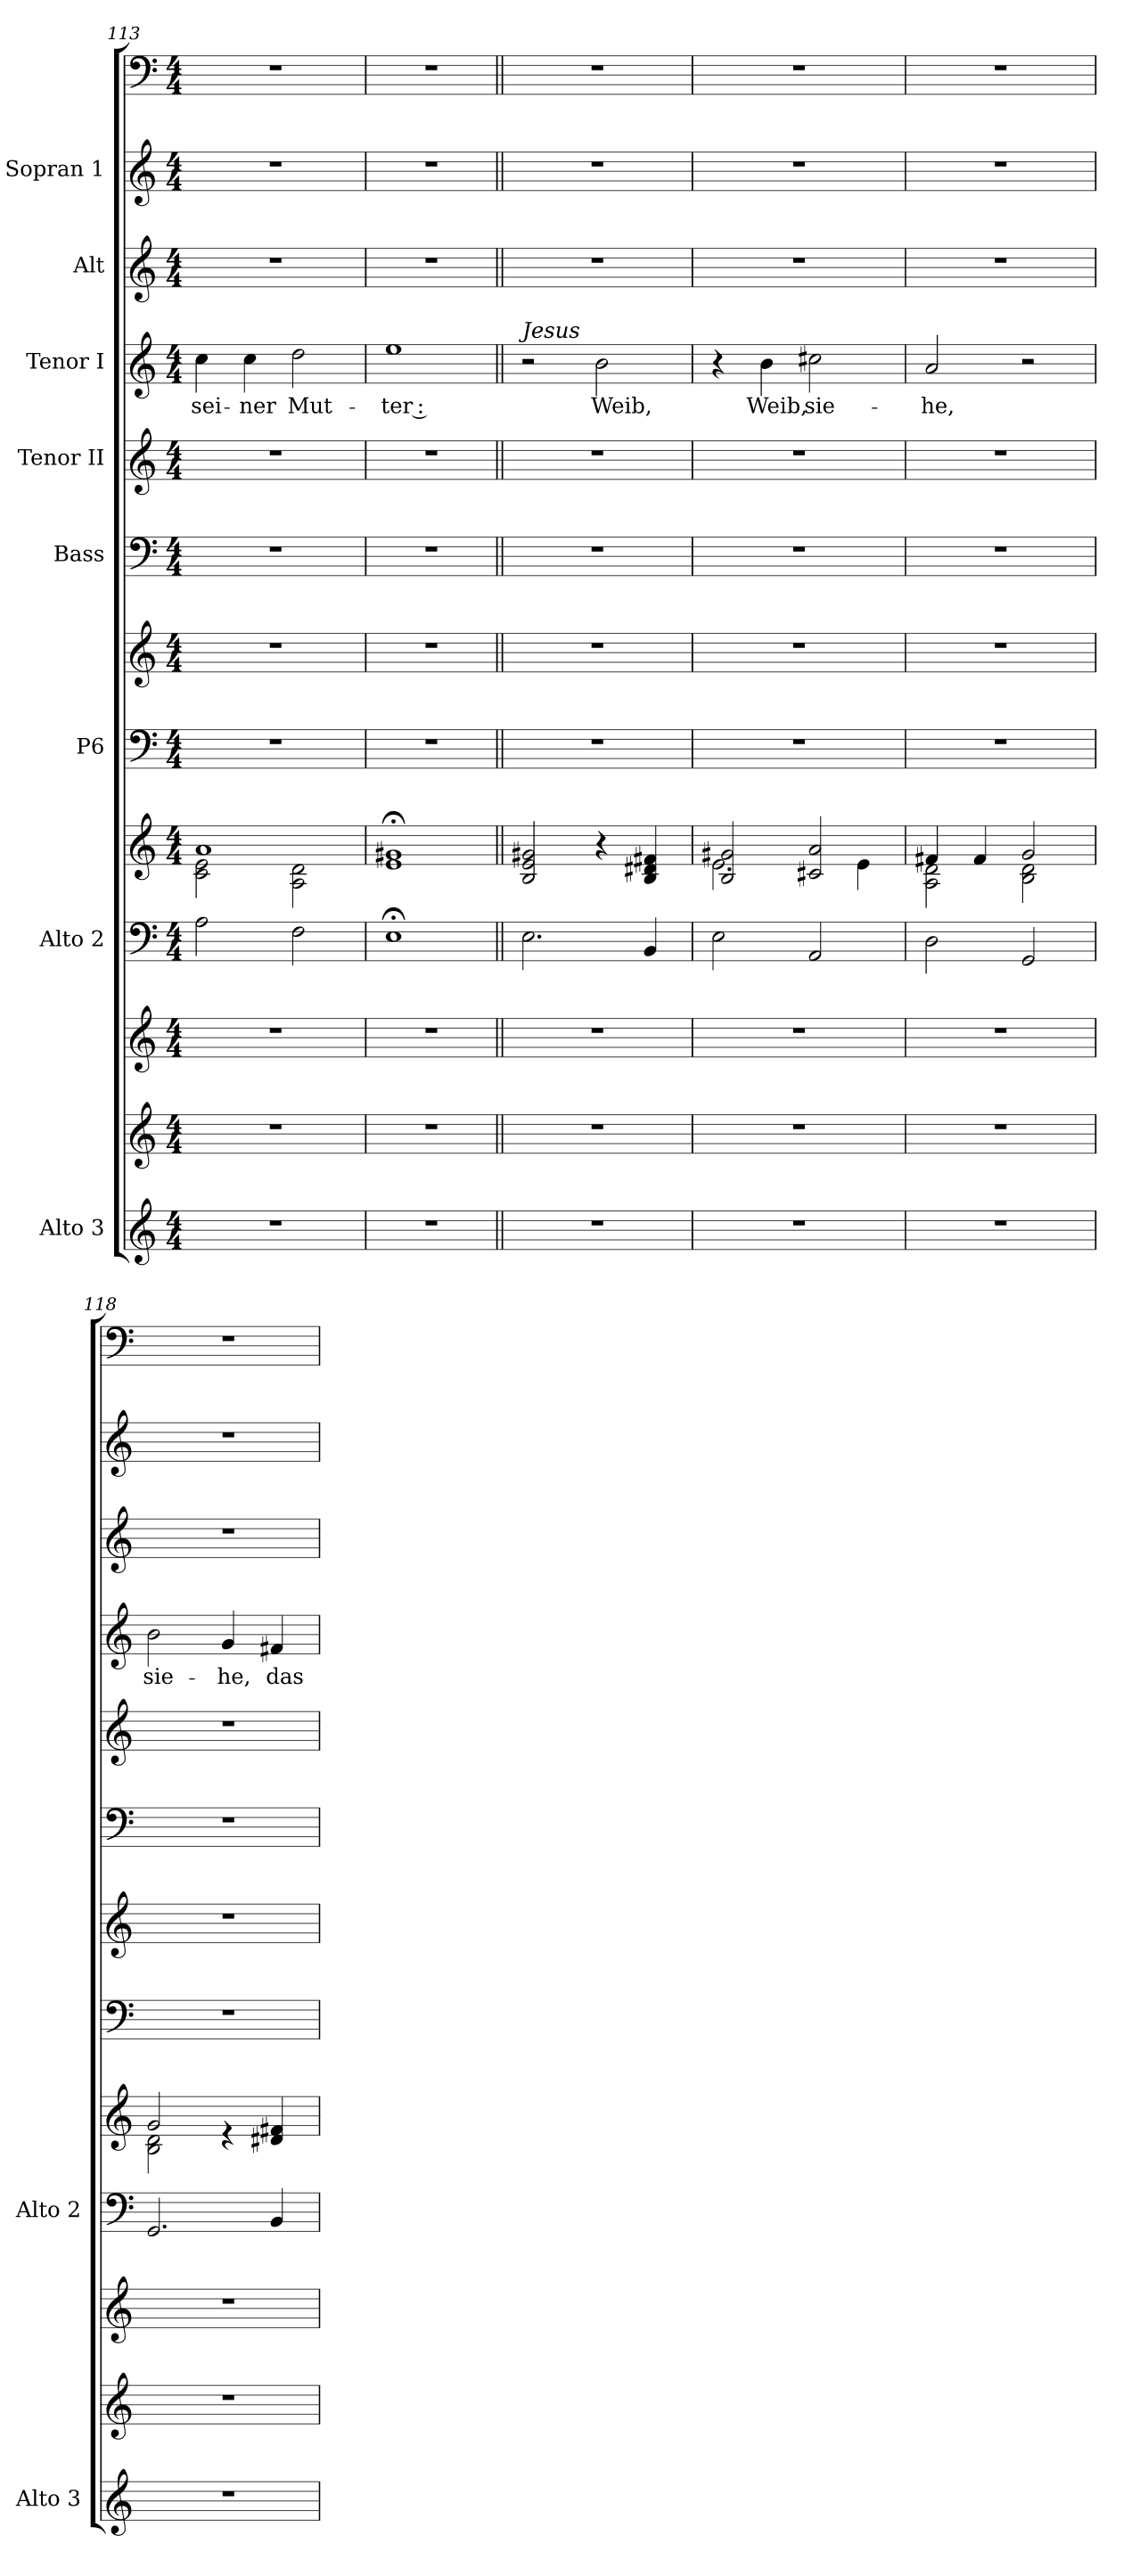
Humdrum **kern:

**kern	**kern	**kern	**kern	**kern	**kern	**kern	**kern	**kern	**kern	**text	**kern	**kern	**kern
*part11	*part10	*part9	*part8	*part8	*part7	*part7	*part6	*part5	*part4	*part4	*part3	*part2	*part1
*staff13	*staff12	*staff11	*staff10	*staff9	*staff8	*staff7	*staff6	*staff5	*staff4	*staff4	*staff3	*staff2	*staff1
*I"Alto 3	*	*	*I"Alto 2	*	*I"P6	*	*I"Bass	*I"Tenor II	*I"Tenor I	*	*I"Alt	*I"Sopran 1	*
*I'Alto 3	*	*	*I'Alto 2	*	*	*	*	*	*	*	*	*	*
*clefG2	*clefG2	*clefG2	*clefF4	*clefG2	*clefF4	*clefG2	*clefF4	*clefG2	*clefG2	*	*clefG2	*clefG2	*clefF4
*	*ITrd7c12	*ITrd7c12	*	*	*	*	*	*ITrd7c12	*ITrd7c12	*	*	*	*
*k[]	*k[]	*k[]	*k[]	*k[]	*k[]	*k[]	*k[]	*k[]	*k[]	*	*k[]	*k[]	*k[]
*C:	*C:	*C:	*C:	*C:	*C:	*C:	*C:	*C:	*C:	*	*C:	*C:	*C:
*M4/4	*M4/4	*M4/4	*M4/4	*M4/4	*M4/4	*M4/4	*M4/4	*M4/4	*M4/4	*	*M4/4	*M4/4	*M4/4
=113	=113	=113	=113	=113	=113	=113	=113	=113	=113	=113	=113	=113	=113
*	*	*	*^	*^	*	*	*	*	*	*	*	*	*
*	*	*	*	*	*	*^	*	*	*	*	*	*	*	*	*
!	!	!	!	!	!	!	!	!	!	!	!	!	!LO:LY:b	!	!	!
1r	1r	1r	2A\	1ryy	1ryy	1a	2c\ 2e\	1r	1r	1r	1r	4c\	sei-	1r	1r	1r
!	!	!	!	!	!	!	!	!	!	!	!	!	!LO:LY:b	!	!	!
.	.	.	.	.	.	.	.	.	.	.	.	4c\	-ner	.	.	.
!	!	!	!	!	!	!	!	!	!	!	!	!	!LO:LY:b	!	!	!
.	.	.	2F\	.	.	.	2A\ 2d\	.	.	.	.	2d\	Mut-	.	.	.
=114	=114	=114	=114	=114	=114	=114	=114	=114	=114	=114	=114	=114	=114	=114	=114	=114
!	!	!	!	!	!	!	!	!	!	!	!	!	!LO:LY:b	!	!	!
1r	1r	1r	1E;<	1ryy	1ryy	1ryy	1e; 1g#X;	1r	1r	1r	1r	1e	-ter :	1r	1r	1r
=115||	=115||	=115||	=115||	=115||	=115||	=115||	=115||	=115||	=115||	=115||	=115||	=115||	=115||	=115||	=115||	=115||
!	!	!	!	!	!	!	!	!	!	!	!	!LO:TX:a:i:t=Jesus	!	!	!	!
1r	1r	1r	2.E\	1ryy	1ryy	1ryy	2B/ 2e/ 2g#X/	1r	1r	1r	1r	2r	.	1r	1r	1r
!	!	!	!	!	!	!	!	!	!	!	!	!	!LO:LY:b	!	!	!
.	.	.	.	.	.	.	4r	.	.	.	.	2B\	Weib,	.	.	.
.	.	.	4BB/	.	.	.	4B/ 4d#X/ 4f#X/	.	.	.	.	.	.	.	.	.
=116	=116	=116	=116	=116	=116	=116	=116	=116	=116	=116	=116	=116	=116	=116	=116	=116
1r	1r	1r	2E\	1ryy	1ryy	2.e\	2B/ 2g#X/	1r	1r	1r	1r	4r	.	1r	1r	1r
!	!	!	!	!	!	!	!	!	!	!	!	!	!LO:LY:b	!	!	!
.	.	.	.	.	.	.	.	.	.	.	.	4B\	Weib,	.	.	.
!	!	!	!	!	!	!	!	!	!	!	!	!	!LO:LY:b	!	!	!
.	.	.	2AA/	.	.	.	2c#X/ 2a/	.	.	.	.	2c#X\	sie-	.	.	.
.	.	.	.	.	.	4e\	.	.	.	.	.	.	.	.	.	.
=117	=117	=117	=117	=117	=117	=117	=117	=117	=117	=117	=117	=117	=117	=117	=117	=117
!	!	!	!	!	!	!	!	!	!	!	!	!	!LO:LY:b	!	!	!
1r	1r	1r	2D\	1ryy	1ryy	2A\ 2d\	4f#X/	1r	1r	1r	1r	2A/	-he,	1r	1r	1r
.	.	.	.	.	.	.	4f#/	.	.	.	.	.	.	.	.	.
.	.	.	2GG/	.	.	2B\ 2d\	2g/	.	.	.	.	2r	.	.	.	.
=118	=118	=118	=118	=118	=118	=118	=118	=118	=118	=118	=118	=118	=118	=118	=118	=118
!	!	!	!	!	!	!	!	!	!	!	!	!	!LO:LY:b	!	!	!
1r	1r	1r	2.GG/	1ryy	1ryy	2B\ 2d\	2g/	1r	1r	1r	1r	2B\	sie-	1r	1r	1r
!	!	!	!	!	!	!	!	!	!	!	!	!	!LO:LY:b	!	!	!
.	.	.	.	.	.	2ryy	4r	.	.	.	.	4G/	-he,	.	.	.
!	!	!	!	!	!	!	!	!	!	!	!	!	!LO:LY:b	!	!	!
.	.	.	4BB/	.	.	.	4d#X/ 4f#X/	.	.	.	.	4F#X/	das	.	.	.
*	*	*	*v	*v	*	*	*	*	*	*	*	*	*	*	*	*
*	*	*	*	*v	*v	*v	*	*	*	*	*	*	*	*	*
=	=	=	=	=	=	=	=	=	=	=	=	=	=
*-	*-	*-	*-	*-	*-	*-	*-	*-	*-	*-	*-	*-	*-
